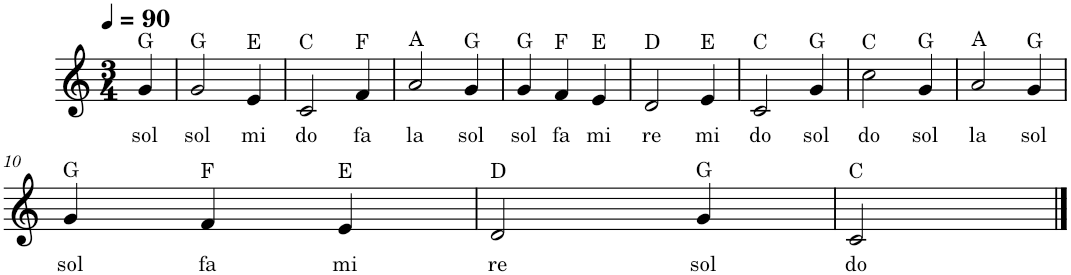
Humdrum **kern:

**kern	**text
*part1	*part1
*staff1	*staff1
*I"Piano	*
*I'Pno.	*
*clefG2	*
*k[]	*
*M3/4	*
*MM90	*
=1	=1
!LO:TX:a:t=G	!
!	!LO:LY:b
4g/	sol
=2	=2
!LO:TX:a:t=G	!
!	!LO:LY:b
2g/	sol
!LO:TX:a:t=E	!
!	!LO:LY:b
4e/	mi
=3	=3
!LO:TX:a:t=C	!
!	!LO:LY:b
2c/	do
!LO:TX:a:t=F	!
!	!LO:LY:b
4f/	fa
=4	=4
!LO:TX:a:t=A	!
!	!LO:LY:b
2a/	la
!LO:TX:a:t=G	!
!	!LO:LY:b
4g/	sol
=5	=5
!LO:TX:a:t=G	!
!	!LO:LY:b
4g/	sol
!LO:TX:a:t=F	!
!	!LO:LY:b
4f/	fa
!LO:TX:a:t=E	!
!	!LO:LY:b
4e/	mi
=6	=6
!LO:TX:a:t=D	!
!	!LO:LY:b
2d/	re
!LO:TX:a:t=E	!
!	!LO:LY:b
4e/	mi
=7	=7
!LO:TX:a:t=C	!
!	!LO:LY:b
2c/	do
!LO:TX:a:t=G	!
!	!LO:LY:b
4g/	sol
=8	=8
!LO:TX:a:t=C	!
!	!LO:LY:b
2cc\	do
!LO:TX:a:t=G	!
!	!LO:LY:b
4g/	sol
=9	=9
!LO:TX:a:t=A	!
!	!LO:LY:b
2a/	la
!LO:TX:a:t=G	!
!	!LO:LY:b
4g/	sol
!!LO:LB:g=z
=10	=10
!LO:TX:a:t=G	!
!	!LO:LY:b
4g/	sol
!LO:TX:a:t=F	!
!	!LO:LY:b
4f/	fa
!LO:TX:a:t=E	!
!	!LO:LY:b
4e/	mi
=11	=11
!LO:TX:a:t=D	!
!	!LO:LY:b
2d/	re
!LO:TX:a:t=G	!
!	!LO:LY:b
4g/	sol
=12	=12
!LO:TX:a:t=C	!
!	!LO:LY:b
2c/	do
==	==
*-	*-
